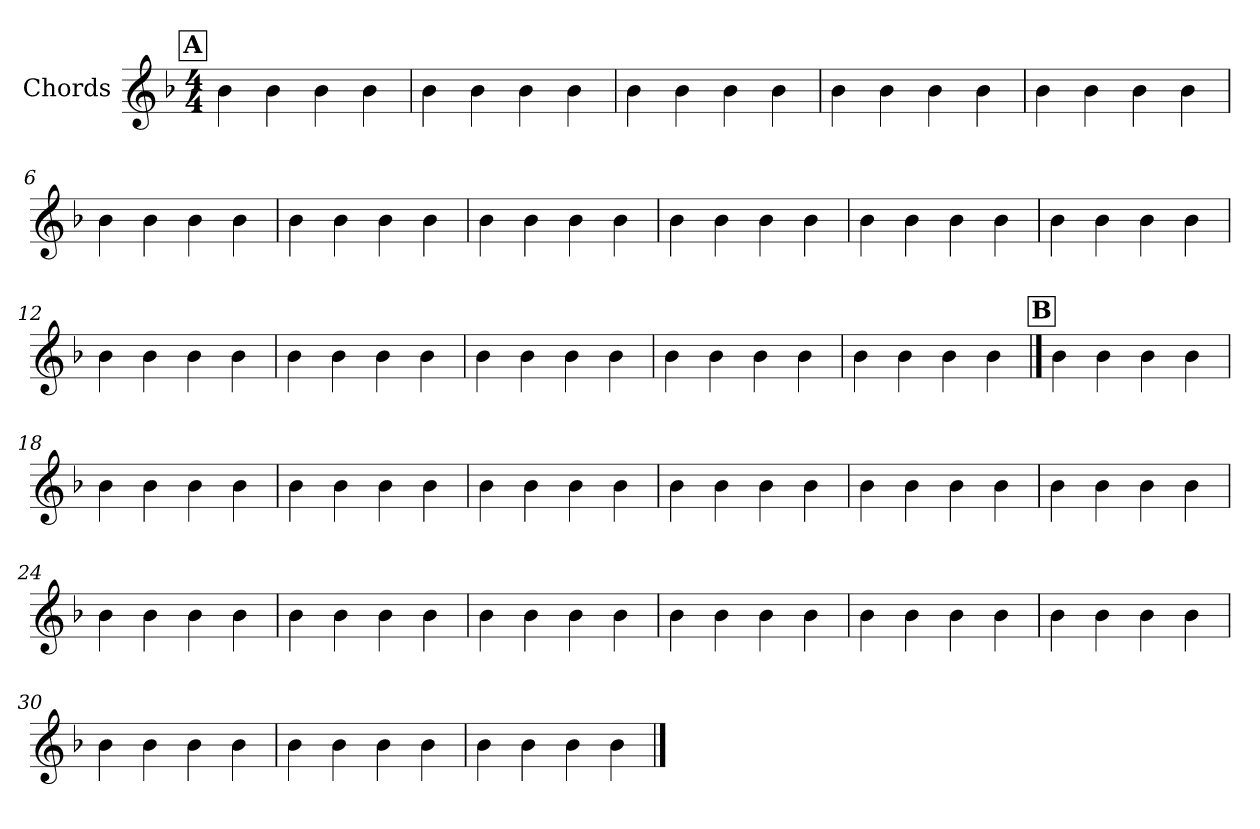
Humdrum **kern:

**kern
*part1
*staff1
*I"Chords
*clefG2
*k[b-]
*F:
*M4/4
!!LO:REH:place=s1:a:B:fs=12:t=A
=1
4b-
4b-
4b-
4b-
=2
4b-
4b-
4b-
4b-
=3
4b-
4b-
4b-
4b-
=4
4b-
4b-
4b-
4b-
!!LO:LB:g=z
=5
4b-
4b-
4b-
4b-
=6
4b-
4b-
4b-
4b-
=7
4b-
4b-
4b-
4b-
=8
4b-
4b-
4b-
4b-
!!LO:LB:g=z
=9
4b-
4b-
4b-
4b-
=10
4b-
4b-
4b-
4b-
=11
4b-
4b-
4b-
4b-
=12
4b-
4b-
4b-
4b-
!!LO:LB:g=z
=13
4b-
4b-
4b-
4b-
=14
4b-
4b-
4b-
4b-
=15
4b-
4b-
4b-
4b-
=16
4b-
4b-
4b-
4b-
!!LO:LB:g=z
!!LO:REH:place=s1:a:B:fs=12:t=B
==17
4b-
4b-
4b-
4b-
=18
4b-
4b-
4b-
4b-
=19
4b-
4b-
4b-
4b-
=20
4b-
4b-
4b-
4b-
!!LO:LB:g=z
=21
4b-
4b-
4b-
4b-
=22
4b-
4b-
4b-
4b-
=23
4b-
4b-
4b-
4b-
=24
4b-
4b-
4b-
4b-
!!LO:LB:g=z
=25
4b-
4b-
4b-
4b-
=26
4b-
4b-
4b-
4b-
=27
4b-
4b-
4b-
4b-
=28
4b-
4b-
4b-
4b-
!!LO:LB:g=z
=29
4b-
4b-
4b-
4b-
=30
4b-
4b-
4b-
4b-
=31
4b-
4b-
4b-
4b-
=32
4b-
4b-
4b-
4b-
==
*-
